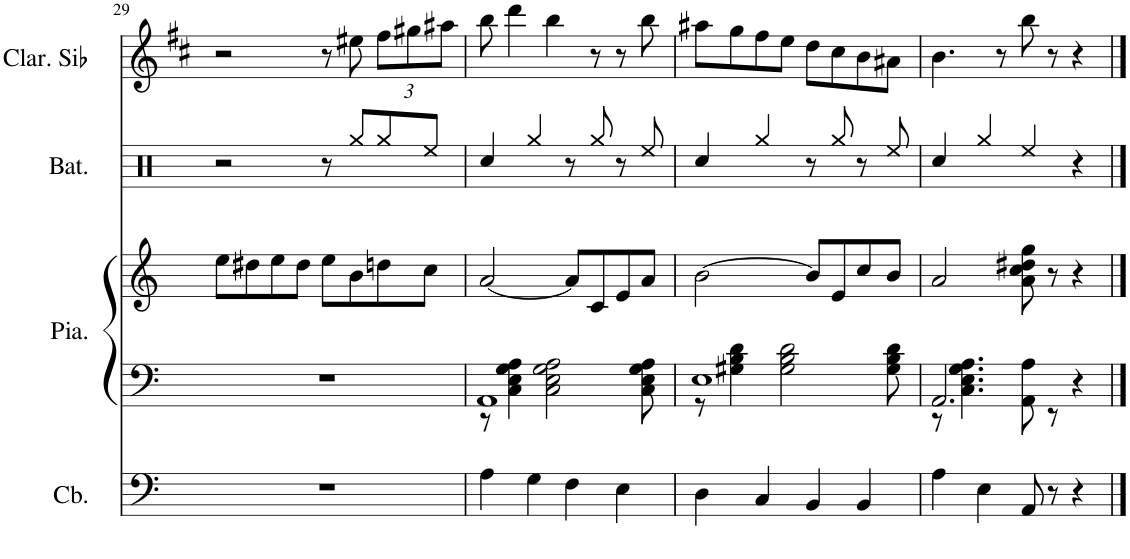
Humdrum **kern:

**kern	**kern	**kern	**kern	**kern
*part4	*part3	*part3	*part2	*part1
*staff5	*staff4	*staff3	*staff2	*staff1
*I"Contrebasse	*I"Piano	*	*I"Batterie	*I"Clarinette en Sib
*I'Cb.	*I'Pia.	*	*I'Bat.	*I'Clar. Sib
!!LO:PB:g=z
*clefF4	*clefF4	*clefG2	*clefX	*clefG2
*Trd7c12	*	*	*	*Trd1c2
*k[]	*k[]	*k[]	*k[]	*k[f#c#]
*M4/4	*M4/4	*M4/4	*M4/4	*M4/4
=29	=29	=29	=29	=29
1r	1r	8ee\L	2r	2r
.	.	8dd#X\	.	.
.	.	8ee\	.	.
.	.	8dd#\J	.	.
.	.	8ee\L	8r	8r
.	.	8b\	8Rgg/L	8ee#X\
*	*	*	*	*Xbrackettup
.	.	8ddn\	8Rgg/	12ff#\L
.	.	.	.	12gg#X\
.	.	8cc\J	8Ree/J	.
.	.	.	.	12aa#X\J
=30	=30	=30	=30	=30
*	*^	*	*	*
4A\	1AA	8r	[2a/	4Rcc/	8bb\
.	.	4C\ 4E\ 4G\ 4A\	.	.	4ddd\
4G\	.	.	.	4Rgg/	.
.	.	2C\ 2E\ 2G\ 2A\	.	.	4bb\
4F\	.	.	8a/L]	8r	.
.	.	.	8c/	8Rgg/	8r
4E\	.	.	8e/	8r	8r
.	.	8C\ 8E\ 8G\ 8A\	8a/J	8Ree/	8bb\
=31	=31	=31	=31	=31	=31
4D\	1E	8r	[2b\	4Rcc/	8aa#X\L
.	.	4G#X\ 4B\ 4d\	.	.	8gg\
4C/	.	.	.	4Rgg/	8ff#\
.	.	2G#\ 2B\ 2d\	.	.	8ee\J
4BB/	.	.	8b/L]	8r	8dd\L
.	.	.	8e/	8Rgg/	8cc#\
4BB/	.	.	8cc/	8r	8b\
.	.	8G#\ 8B\ 8d\	8b/J	8Ree/	8a#X\J
=32	=32	=32	=32	=32	=32
4A\	2.AA/	8r	2a/	4Rcc/	4.b\
.	.	4.C\ 4.E\ 4.G\ 4.A\	.	.	.
4E\	.	.	.	4Rgg/	.
.	.	.	.	.	8r
8AA/	.	8AA\ 8A\	8a\ 8cc\ 8dd#X\ 8gg\	4Ree/	8bb\
8r	.	8r	8r	.	8r
4r	4r	4ryy	4r	4r	4r
*	*v	*v	*	*	*
==	==	==	==	==
*-	*-	*-	*-	*-
